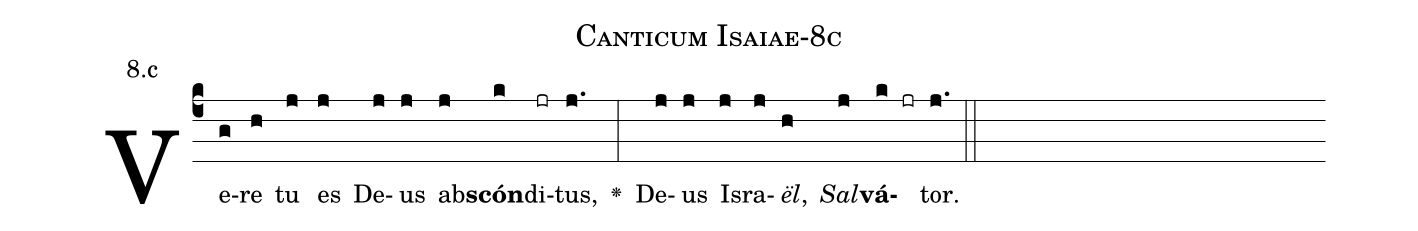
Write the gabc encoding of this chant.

name: Canticum Isaiae-8c;
annotation: 8.c;
%%
(c4)Ve(g)re(h) tu(j) es(j) De(j)us(j) ab(j)<b>scón</b>(k)di(jr)tus,(j.) <v>\greheightstar</v>(:) De(j)us(j) Is(j)ra(j)<i>ël</i>,(h) <i>Sal</i>(j)<b>vá</b>(k jr)tor.(j.) (::)


%E(j) u(j) o(h) u(j) a(k) e.(j.) (::)
